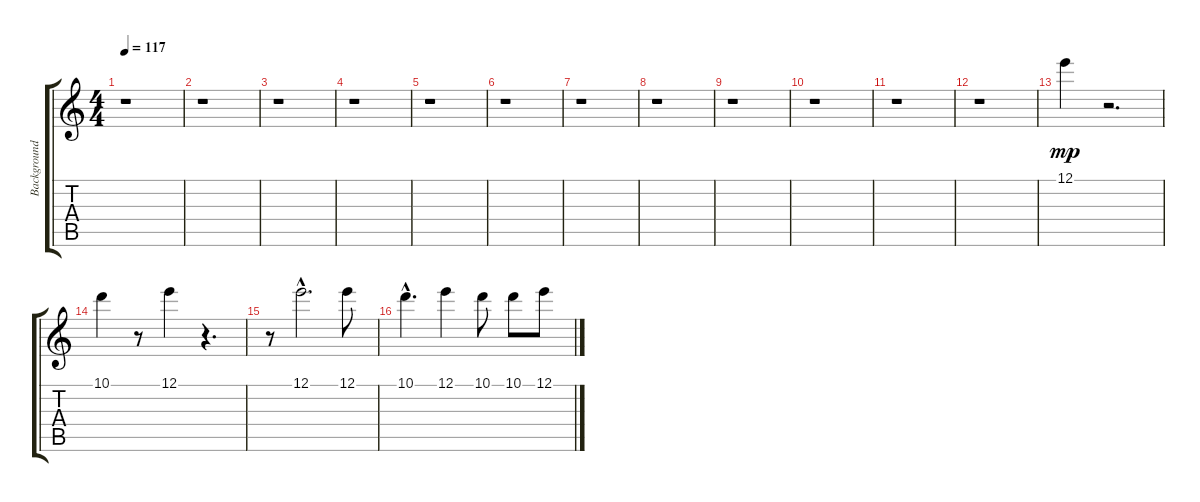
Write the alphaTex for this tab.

\track ("Background Vocals" "Background") {instrument acousticguitarnylon}
\staff {score tabs}
\tuning (E4 B3 G3 D3 A2 E2) {hide}
\ts (4 4)
\tempo 117
\clef g2
\ks c
r.1{dy mp} |
r.1 |
r.1 |
r.1 |
r.1 |
r.1 |
r.1 |
r.1 |
r.1 |
r.1 |
r.1 |
r.1 |
12.1.4 r.2{d} |
10.1.4 r.8 12.1.4 r.4{d} |
r.8 12.1{hac}.2{d} 12.1.8 |
10.1{hac}.4{d} 12.1.4 10.1.8 10.1.8 12.1.8
